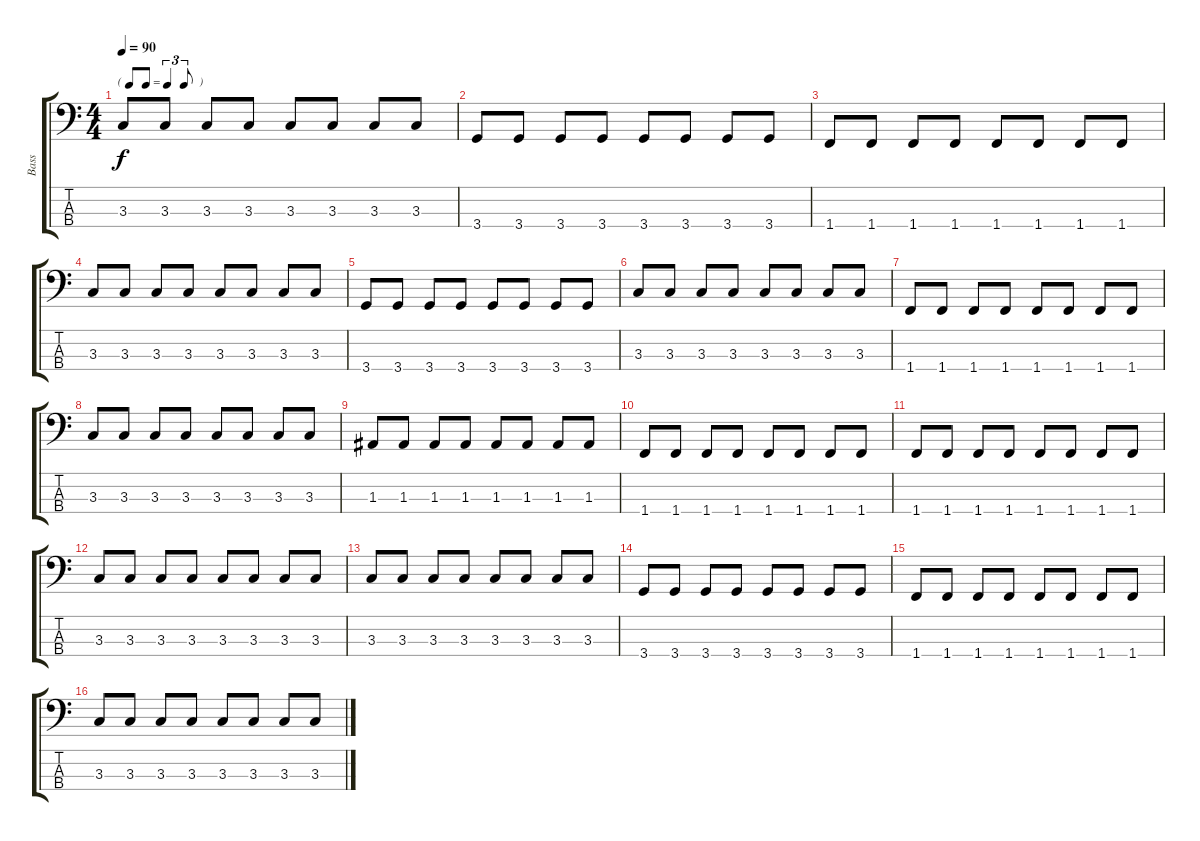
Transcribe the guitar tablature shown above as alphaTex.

\track ("Bass" "Bass") {instrument electricbassfinger}
\staff {score tabs}
\tuning (G2 D2 A1 E1) {hide}
\ts (4 4)
\tf triplet8th
\tempo 90
\clef f4
\ks c
3.3.8{dy f} 3.3.8 3.3.8 3.3.8 3.3.8 3.3.8 3.3.8 3.3.8 |
3.4.8 3.4.8 3.4.8 3.4.8 3.4.8 3.4.8 3.4.8 3.4.8 |
1.4.8 1.4.8 1.4.8 1.4.8 1.4.8 1.4.8 1.4.8 1.4.8 |
3.3.8 3.3.8 3.3.8 3.3.8 3.3.8 3.3.8 3.3.8 3.3.8 |
3.4.8 3.4.8 3.4.8 3.4.8 3.4.8 3.4.8 3.4.8 3.4.8 |
3.3.8 3.3.8 3.3.8 3.3.8 3.3.8 3.3.8 3.3.8 3.3.8 |
1.4.8 1.4.8 1.4.8 1.4.8 1.4.8 1.4.8 1.4.8 1.4.8 |
3.3.8 3.3.8 3.3.8 3.3.8 3.3.8 3.3.8 3.3.8 3.3.8 |
1.3.8 1.3.8 1.3.8 1.3.8 1.3.8 1.3.8 1.3.8 1.3.8 |
1.4.8 1.4.8 1.4.8 1.4.8 1.4.8 1.4.8 1.4.8 1.4.8 |
1.4.8 1.4.8 1.4.8 1.4.8 1.4.8 1.4.8 1.4.8 1.4.8 |
3.3.8 3.3.8 3.3.8 3.3.8 3.3.8 3.3.8 3.3.8 3.3.8 |
3.3.8 3.3.8 3.3.8 3.3.8 3.3.8 3.3.8 3.3.8 3.3.8 |
3.4.8 3.4.8 3.4.8 3.4.8 3.4.8 3.4.8 3.4.8 3.4.8 |
1.4.8 1.4.8 1.4.8 1.4.8 1.4.8 1.4.8 1.4.8 1.4.8 |
3.3.8 3.3.8 3.3.8 3.3.8 3.3.8 3.3.8 3.3.8 3.3.8
